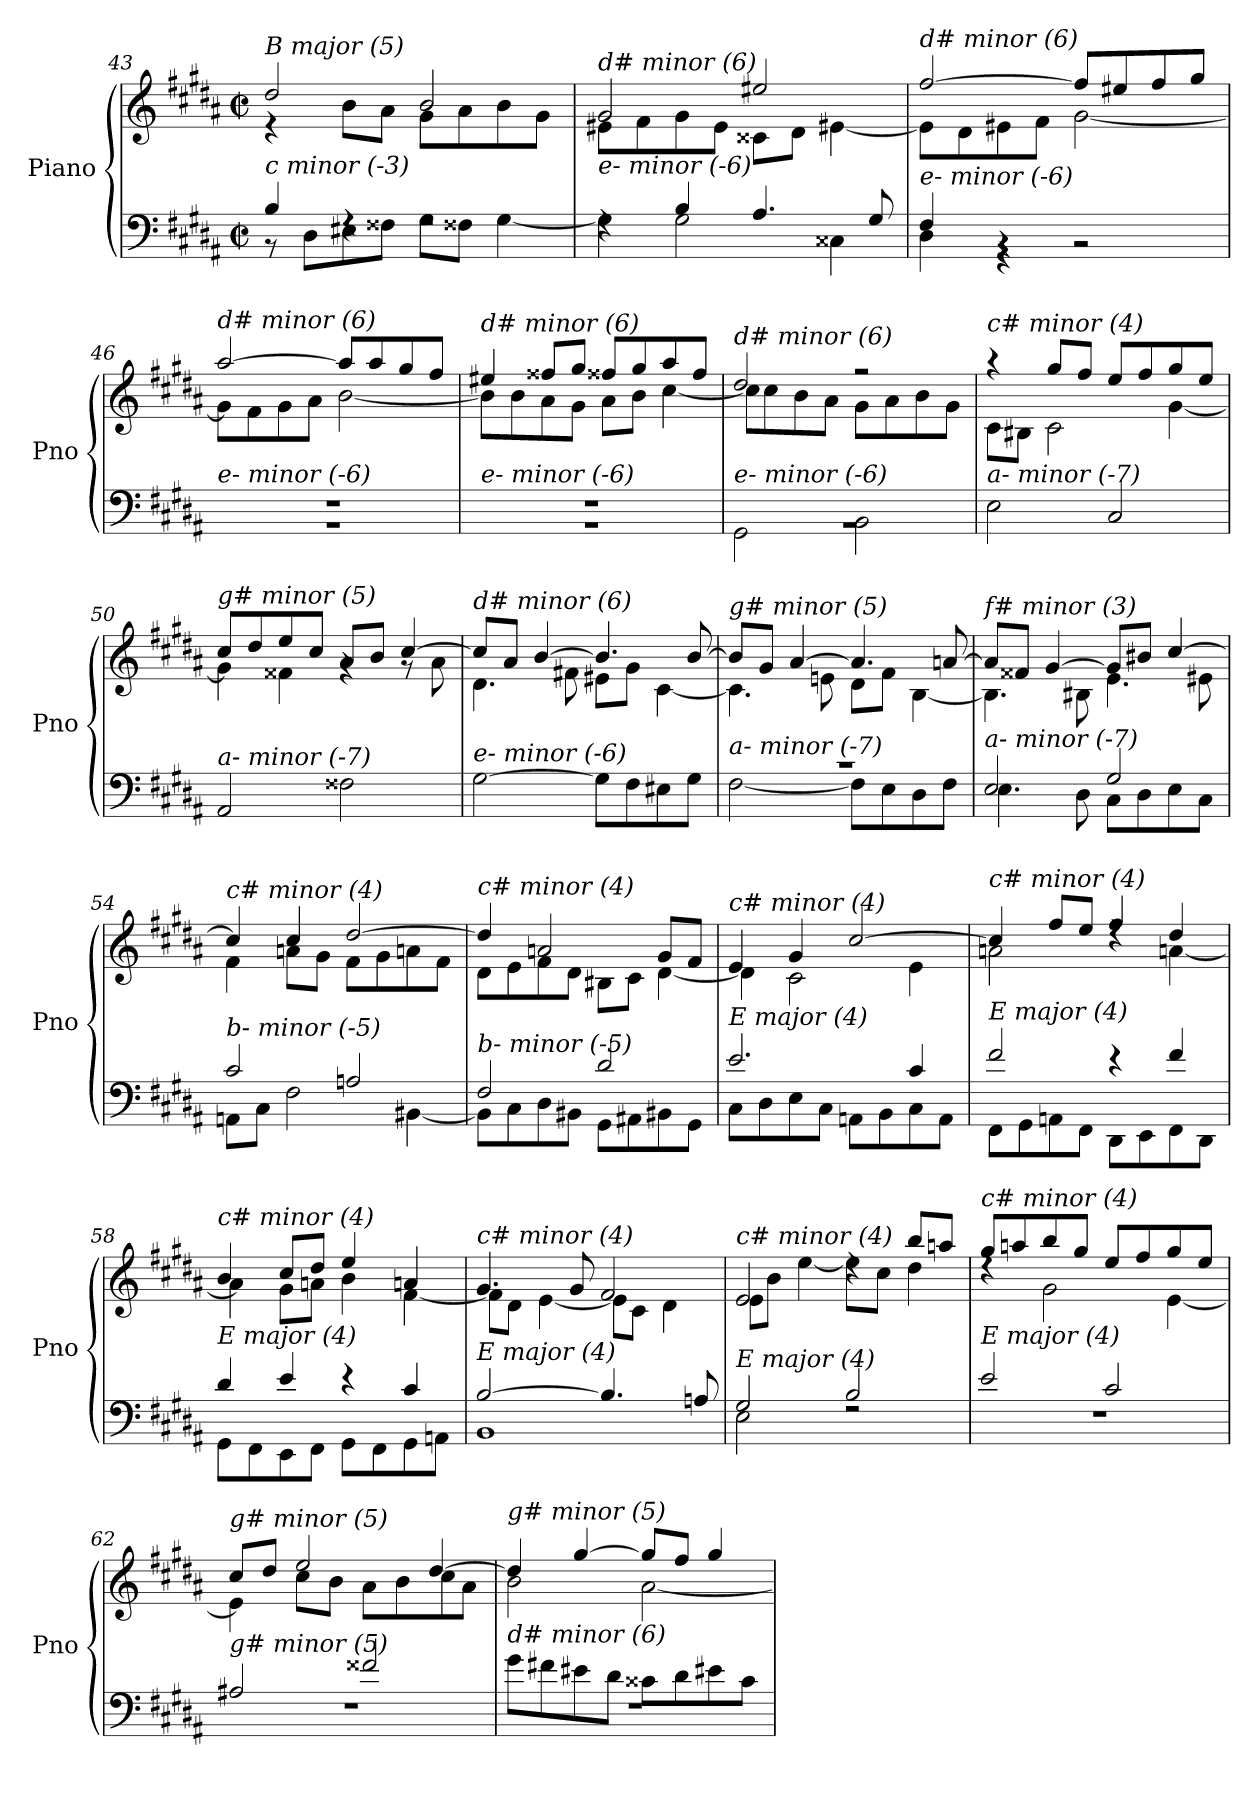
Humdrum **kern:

**kern	**kern
*part1	*part1
*staff2	*staff1
*I"Piano	*
*I'Pno	*
*clefF4	*clefG2
*k[f#c#g#d#a#]	*k[f#c#g#d#a#]
*M2/2	*M2/2
*met(c|)	*met(c|)
=43	=43
*^	*^
!	!	!LO:TX:i:t=B major (5)	!
!LO:TX:i:t=c minor (-3)	!	!	!
4B/	8r	2dd#/	4r
.	8D#\L	.	.
4rF	8E#X\	.	8b\L
.	8F##X\J	.	8a#\J
2rF	8G#\L	2b/	8g#\L
.	8F##X\J	.	8a#\
.	[4G#\	.	8b\
.	.	.	8g#\J
=44	=44	=44	=44
!	!	!LO:TX:i:t=d# minor (6)	!
!LO:TX:i:t=e- minor (-6)	!	!	!
4rF	4G#\]	2g#/	8e#X\L
.	.	.	8f#\
4B/	2G#\	.	8g#\
.	.	.	8e#\J
4.A#/	.	2ee#X/	8c##X\L
.	.	.	8d#\J
.	4C##X\	.	[4e#X\
8G#/	.	.	.
=45	=45	=45	=45
!	!	!LO:TX:i:t=d# minor (6)	!
!LO:TX:i:t=e- minor (-6)	!	!	!
4F#/	4D#\	[2ff#/	8e#\L]
.	.	.	8d#\
4rBB	4r	.	8e#X\
.	.	.	8f#\J
2rBB	2r	8ff#/L]	[2g#\
.	.	8ee#X/	.
.	.	8ff#/	.
.	.	8gg#/J	.
=46	=46	=46	=46
!	!	!LO:TX:i:t=d# minor (6)	!
!LO:TX:i:t=e- minor (-6)	!	!	!
1rBB	1rF	[2aa#/	8g#\L]
.	.	.	8f#\
.	.	.	8g#\
.	.	.	8a#\J
.	.	8aa#/L]	[2b\
.	.	8aa#/	.
.	.	8gg#/	.
.	.	8ff#/J	.
!!LO:LB:g=z	!!
=47	=47	=47	=47
!	!	!LO:TX:i:t=d# minor (6)	!
!LO:TX:i:t=e- minor (-6)	!	!	!
1rBB	1rF	4ee#X/	8b\L]
.	.	.	8b\
.	.	8ff##X/L	8a#\
.	.	8gg#/J	8g#\J
.	.	8ff##X/L	8a#\L
.	.	8gg#/	8b\J
.	.	8aa#/	[4cc#\
.	.	8ff##/J	.
=48	=48	=48	=48
!	!	!LO:TX:i:t=d# minor (6)	!
!LO:TX:i:t=e- minor (-6)	!	!	!
1rBB	2GG#\	2dd#/	8cc#\L]
.	.	.	8cc#\
.	.	.	8b\
.	.	.	8a#\J
.	2BB\	2r	8g#\L
.	.	.	8a#\
.	.	.	8b\
.	.	.	8g#\J
*v	*v	*	*
=49	=49	=49
!	!LO:TX:i:t=c# minor (4)	!
!LO:TX:i:t=a- minor (-7)	!	!
2E\	4r	8c#\L
.	.	8B#X\J
.	8gg#/L	2c#\
.	8ff#/J	.
2C#/	8ee/L	.
.	8ff#/	.
.	8gg#/	[4g#\
.	8ee/J	.
=50	=50	=50
!	!LO:TX:i:t=g# minor (5)	!
!LO:TX:i:t=a- minor (-7)	!	!
2AA#/	8cc#/L	4g#\]
.	8dd#/	.
.	8ee/	4f##X\
.	8cc#/J	.
2F##X\	8a#/L	4rg
.	8b/J	.
.	[4cc#/	8rg
.	.	8a#\
=51	=51	=51
!	!LO:TX:i:t=d# minor (6)	!
!LO:TX:i:t=e- minor (-6)	!	!
[2G#\	8cc#/L]	4.d#\
.	8a#/J	.
.	[4b/	.
.	.	8f#X\
8G#\L]	4.b/]	8e#X\L
8F#\	.	8g#\J
8E#X\	.	[4c#\
8G#\J	[8b/	.
!!LO:LB:g=z	!!
=52	=52	=52
*^	*	*
!	!	!LO:TX:i:t=g# minor (5)	!
!LO:TX:i:t=a- minor (-7)	!	!	!
1r	[2F#\	8b/L]	4.c#\]
.	.	8g#/J	.
.	.	[4a#/	.
.	.	.	8en\
.	8F#\L]	4.a#/]	8d#\L
.	8E\	.	8f#\J
.	8D#\	.	[4B\
.	8F#\J	[8an/	.
=53	=53	=53	=53
!	!	!LO:TX:i:t=f# minor (3)	!
!LO:TX:i:t=a- minor (-7)	!	!	!
2E/	4.E\	8a/L]	4.B\]
.	.	8f##X/J	.
.	.	[4g#/	.
.	8D#\	.	8B#X\
2G#/	8C#\L	8g#/L]	4.e\
.	8D#\	8b#X/J	.
.	8E\	[4cc#/	.
.	8C#\J	.	8e#X\
=54	=54	=54	=54
!	!	!LO:TX:i:t=c# minor (4)	!
!LO:TX:i:t=b- minor (-5)	!	!	!
2c#/	8AAn\L	4cc#/]	4f#\
.	8C#\J	.	.
.	2F#\	4cc#/	8an\L
.	.	.	8g#\J
2An/	.	[2dd#/	8f#\L
.	.	.	8g#\
.	[4BB#X\	.	8an\
.	.	.	8f#\J
=55	=55	=55	=55
!	!	!LO:TX:i:t=c# minor (4)	!
!LO:TX:i:t=b- minor (-5)	!	!	!
2F#/	8BB#\L]	4dd#/]	8d#\L
.	8C#\	.	8e\
.	8D#\	2an/	8f#\
.	8BB#X\J	.	8d#\J
2d#/	8GG#\L	.	8B#X\L
.	8AA#X\	.	8c#\J
.	8BB#X\	8g#/L	[4d#\
.	8GG#\J	8f#/J	.
!!LO:PB:g=z	!!
=56	=56	=56	=56
!	!	!LO:TX:i:t=c# minor (4)	!
!LO:TX:i:t=E major (4)	!	!	!
2.e/	8C#\L	4e/	4d#\]
.	8D#\	.	.
.	8E\	4g#/	2c#\
.	8C#\J	.	.
.	8AAn\L	[2cc#/	.
.	8BB\	.	.
4c#/	8C#\	.	4e\
.	8AA\J	.	.
=57	=57	=57	=57
!	!	!LO:TX:i:t=c# minor (4)	!
!LO:TX:i:t=E major (4)	!	!	!
2f#/	8FF#\L	4cc#/]	2an\
.	8GG#\	.	.
.	8AAn\	8ff#/L	.
.	8FF#\J	8ee/J	.
4r	8DD#\L	4ff#/	4rdd
.	8EE\	.	.
4f#/	8FF#\	4dd#/	[4an\
.	8DD#\J	.	.
=58	=58	=58	=58
!	!	!LO:TX:i:t=c# minor (4)	!
!LO:TX:i:t=E major (4)	!	!	!
4d#/	8GG#\L	4b/	4a\]
.	8FF#\	.	.
4e/	8EE\	8cc#/L	8g#\L
.	8FF#\J	8dd#/J	8an\J
4r	8GG#\L	4ee/	4b\
.	8FF#\	.	.
4c#/	8GG#\	4an/	[4f#\
.	8AAn\J	.	.
=59	=59	=59	=59
!	!	!LO:TX:i:t=c# minor (4)	!
!LO:TX:i:t=E major (4)	!	!	!
[2B/	1BB	4.g#/	8f#\L]
.	.	.	8d#\J
.	.	.	[4e\
.	.	8g#/	.
4.B/]	.	2f#/	8e\L]
.	.	.	8c#\J
.	.	.	4d#\
8An/	.	.	.
!!LO:LB:g=z	!!
=60	=60	=60	=60
!	!	!LO:TX:i:t=c# minor (4)	!
!LO:TX:i:t=E major (4)	!	!	!
2G#/	2E\	2e/	8e\L
.	.	.	8b\J
.	.	.	[4ee\
2B/	2rF	4rdd	8ee\L]
.	.	.	8cc#\J
.	.	8bb/L	4dd#\
.	.	8aan/J	.
=61	=61	=61	=61
!	!	!LO:TX:i:t=c# minor (4)	!
!LO:TX:i:t=E major (4)	!	!	!
2e/	1rF	8gg#/L	4rdd
.	.	8aan/	.
.	.	8bb/	2g#\
.	.	8gg#/J	.
2c#/	.	8ee/L	.
.	.	8ff#/	.
.	.	8gg#/	[4e\
.	.	8ee/J	.
=62	=62	=62	=62
!	!	!LO:TX:i:t=g# minor (5)	!
!LO:TX:i:t=g# minor (5)	!	!	!
2A#X/	1rF	8cc#/L	4e\]
.	.	8dd#/J	.
.	.	2ee/	8cc#\L
.	.	.	8b\J
2f##X/	.	.	8a#\L
.	.	.	8b\
.	.	[4dd#/	8cc#\
.	.	.	8a#\J
=63	=63	=63	=63
!	!	!LO:TX:i:t=g# minor (5)	!
!LO:TX:i:t=d# minor (6)	!	!	!
8g#\L	1rF	4dd#/]	2b\
8f#X\	.	.	.
8e#X\	.	[4gg#/	.
8d#\J	.	.	.
8c##X\L	.	8gg#/L]	[2a#\
8d#\	.	8ff#/J	.
8e#X\	.	4gg#/	.
8c##\J	.	.	.
*v	*v	*	*
*	*v	*v
=	=
*-	*-
